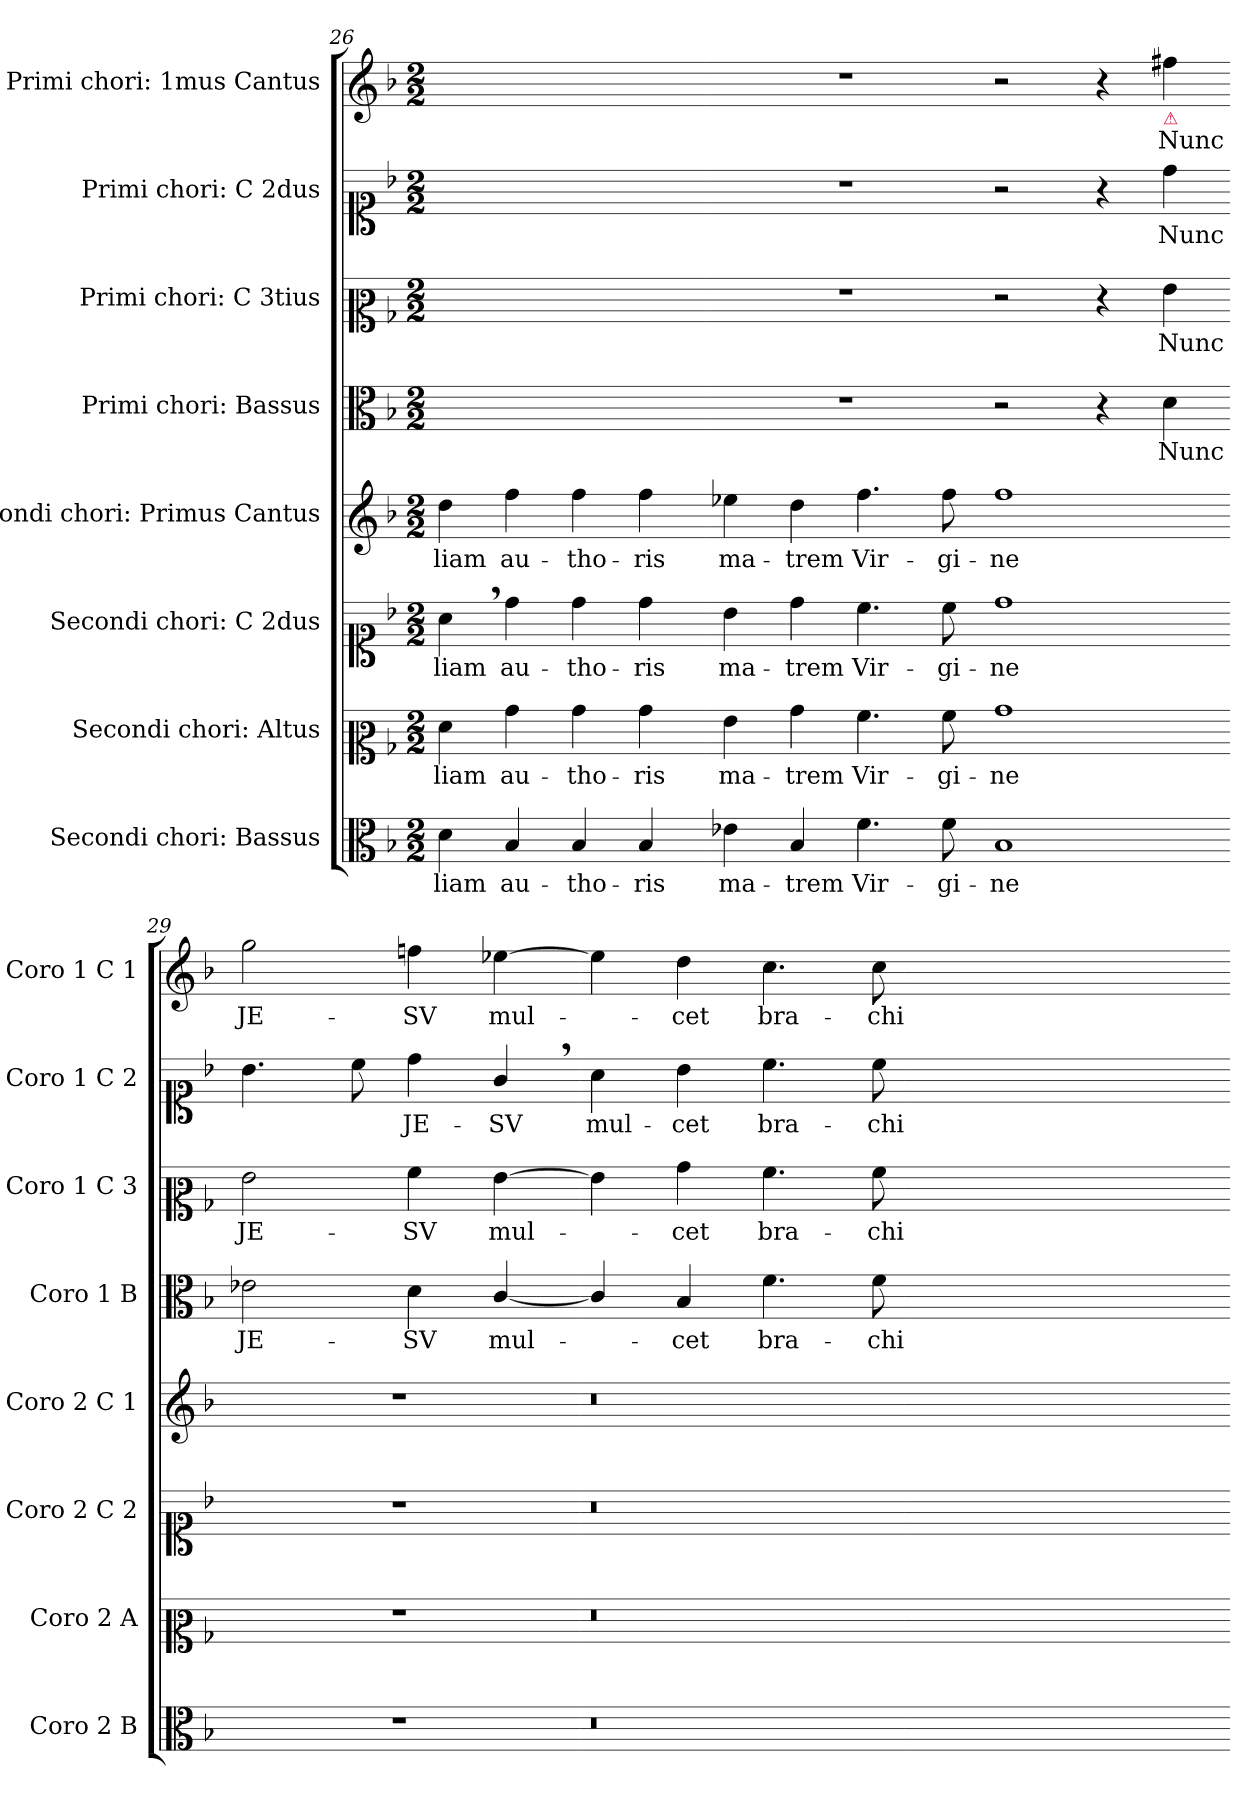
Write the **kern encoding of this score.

**kern	**text	**kern	**text	**kern	**text	**kern	**text	**kern	**text	**kern	**text	**kern	**text	**kern	**text
*part8	*part8	*part7	*part7	*part6	*part6	*part5	*part5	*part4	*part4	*part3	*part3	*part2	*part2	*part1	*part1
*staff8	*staff8	*staff7	*staff7	*staff6	*staff6	*staff5	*staff5	*staff4	*staff4	*staff3	*staff3	*staff2	*staff2	*staff1	*staff1
*I"Secondi chori: Bassus	*	*I"Secondi chori: Altus	*	*I"Secondi chori: C 2dus	*	*I"Secondi chori: Primus Cantus	*	*I"Primi chori: Bassus	*	*I"Primi chori: C 3tius	*	*I"Primi chori: C 2dus	*	*I"Primi chori: 1mus Cantus	*
*I'Coro 2 B	*	*I'Coro 2 A	*	*I'Coro 2 C 2	*	*I'Coro 2 C 1	*	*I'Coro 1 B	*	*I'Coro 1 C 3	*	*I'Coro 1 C 2	*	*I'Coro 1 C 1	*
*clefC3	*	*clefC2	*	*clefC1	*	*clefG2	*	*clefC3	*	*clefC2	*	*clefC1	*	*clefG2	*
*k[b-]	*	*k[b-]	*	*k[b-]	*	*k[b-]	*	*k[b-]	*	*k[b-]	*	*k[b-]	*	*k[b-]	*
*M2/2	*	*M2/2	*	*M2/2	*	*M2/2	*	*M2/2	*	*M2/2	*	*M2/2	*	*M2/2	*
=26	=26	=26	=26	=26	=26	=26	=26	=26	=26	=26	=26	=26	=26	=26	=26
4d\	-liam	4f\	-liam	4a,<\	-liam	4dd\	-liam	1ryy	.	1ryy	.	1ryy	.	1ryy	.
4B-/	au-	4b-\	au-	4dd\	au-	4ff\	au-	.	.	.	.	.	.	.	.
4B-/	-tho-	4b-\	-tho-	4dd\	-tho-	4ff\	-tho-	.	.	.	.	.	.	.	.
4B-/	-ris	4b-\	-ris	4dd\	-ris	4ff\	-ris	.	.	.	.	.	.	.	.
=27-	=27-	=27-	=27-	=27-	=27-	=27-	=27-	=27-	=27-	=27-	=27-	=27-	=27-	=27-	=27-
4e-X\	ma-	4g\	ma-	4b-\	ma-	4ee-X\	ma-	1r	.	1r	.	1r	.	1r	.
4B-/	-trem	4b-\	-trem	4dd\	-trem	4dd\	-trem	.	.	.	.	.	.	.	.
4.f\	Vir-	4.a\	Vir-	4.cc\	Vir-	4.ff\	Vir-	.	.	.	.	.	.	.	.
8f\	-gi-	8a\	-gi-	8cc\	-gi-	8ff\	-gi-	.	.	.	.	.	.	.	.
=28-	=28-	=28-	=28-	=28-	=28-	=28-	=28-	=28-	=28-	=28-	=28-	=28-	=28-	=28-	=28-
1B-	-ne	1b-	-ne	1dd	-ne	1ff	-ne	2r	.	2r	.	2r	.	2r	.
.	.	.	.	.	.	.	.	4r	.	4r	.	4r	.	4r	.
!	!	!	!	!	!	!	!	!	!	!	!	!	!	!LO:TX:b:color=crimson:t=⚠	!
.	.	.	.	.	.	.	.	4d\	Nunc	4g\	Nunc	4dd\	Nunc	4ff#X\	Nunc
=29-	=29-	=29-	=29-	=29-	=29-	=29-	=29-	=29-	=29-	=29-	=29-	=29-	=29-	=29-	=29-
1r	.	1r	.	1r	.	1r	.	2e-X\	JE-	2g\	JE-	4.b-\	.	2gg\	JE-
.	.	.	.	.	.	.	.	.	.	.	.	8cc\	.	.	.
.	.	.	.	.	.	.	.	4d\	-SV	4a\	-SV	4dd\	JE-	4ffn\	-SV
.	.	.	.	.	.	.	.	[4c/	mul-	[4g\	mul-	4g,</	-SV	[4ee-X\	mul-
=30-	=30-	=30-	=30-	=30-	=30-	=30-	=30-	=30-	=30-	=30-	=30-	=30-	=30-	=30-	=30-
0.r	.	0.r	.	0.r	.	0.r	.	4c/]	.	4g\]	.	4a\	mul-	4ee-\]	.
.	.	.	.	.	.	.	.	4B-/	-cet	4b-\	-cet	4b-\	-cet	4dd\	-cet
.	.	.	.	.	.	.	.	4.f\	bra-	4.a\	bra-	4.cc\	bra-	4.cc\	bra-
.	.	.	.	.	.	.	.	8f\	-chi-	8a\	-chi-	8cc\	-chi-	8cc\	-chi-
.	.	.	.	.	.	.	.	0ryy	.	0ryy	.	0ryy	.	0ryy	.
=-	=-	=-	=-	=-	=-	=-	=-	=-	=-	=-	=-	=-	=-	=-	=-
*-	*-	*-	*-	*-	*-	*-	*-	*-	*-	*-	*-	*-	*-	*-	*-
